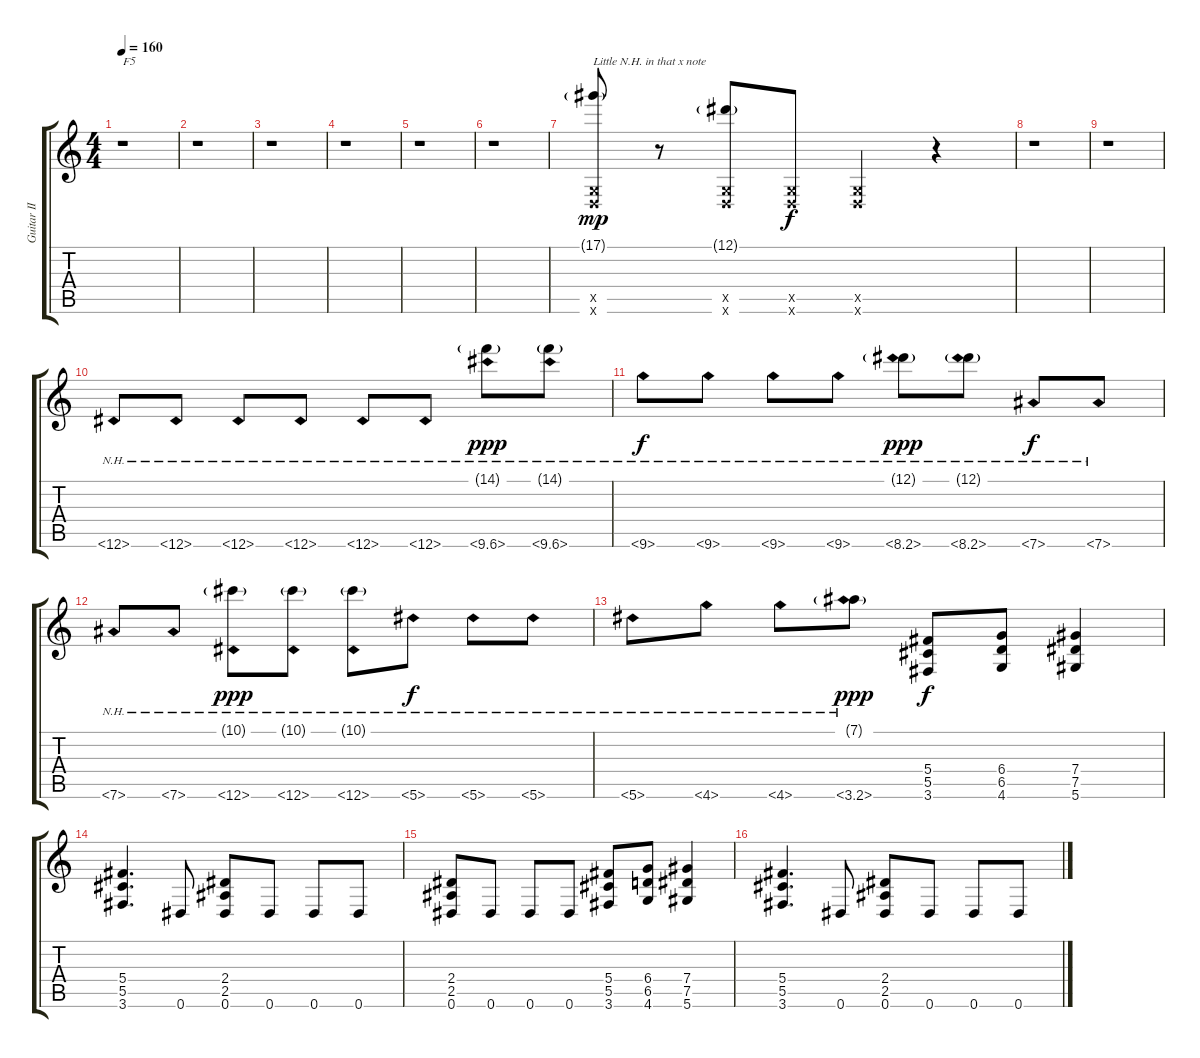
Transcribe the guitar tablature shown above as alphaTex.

\track ("Guitar II" "Guitar II") {instrument distortionguitar}
\staff {score tabs}
\tuning (Eb4 Bb3 Gb3 Db3 Ab2 Eb2) {hide}
\ts (4 4)
\tempo 160
\clef g2
\ks c
r.1{txt "F5" dy mp instrument distortionguitar} |
r.1 |
r.1 |
r.1 |
r.1 |
r.1 |
(17.1{g} -1.5{x} -1.6{x}).8{txt "Little N.H. in that x note"} r.8 (12.1{g} -1.5{x} -1.6{x}).8 (-1.5{x} -1.6{x}).8{dy f} (-1.5{x} -1.6{x}).4 r.4 |
r.1 |
r.1 |
12.6{nh}.8 12.6{nh}.8 12.6{nh}.8 12.6{nh}.8 12.6{nh}.8 12.6{nh}.8 (14.1{g} 10.6{nh}).8{dy ppp} (14.1{g} 10.6{nh}).8 |
9.6{nh}.8{dy f} 9.6{nh}.8 9.6{nh}.8 9.6{nh}.8 (12.1{g} 8.6{nh}).8{dy ppp} (12.1{g} 8.6{nh}).8 7.6{nh}.8{dy f} 7.6{nh}.8 |
7.6{nh}.8 7.6{nh}.8 (10.1{g} 6.6{nh}).8{dy ppp} (10.1{g} 6.6{nh}).8 (10.1{g} 6.6{nh}).8 5.6{nh}.8{dy f} 5.6{nh}.8 5.6{nh}.8 |
5.6{nh}.8 4.6{nh}.8 4.6{nh}.8 (7.1{g} 3.6{nh}).8{dy ppp} (5.4 5.5 3.6).8{dy f} (6.4 6.5 4.6).8 (7.4 7.5 5.6).4 |
(5.4 5.5 3.6).4{d} 0.6.8 (2.4 2.5 0.6).8 0.6.8 0.6.8 0.6.8 |
(2.4 2.5 0.6).8 0.6.8 0.6.8 0.6.8 (5.4 5.5 3.6).8 (6.4 6.5 4.6).8 (7.4 7.5 5.6).4 |
(5.4 5.5 3.6).4{d} 0.6.8 (2.4 2.5 0.6).8 0.6.8 0.6.8 0.6.8
